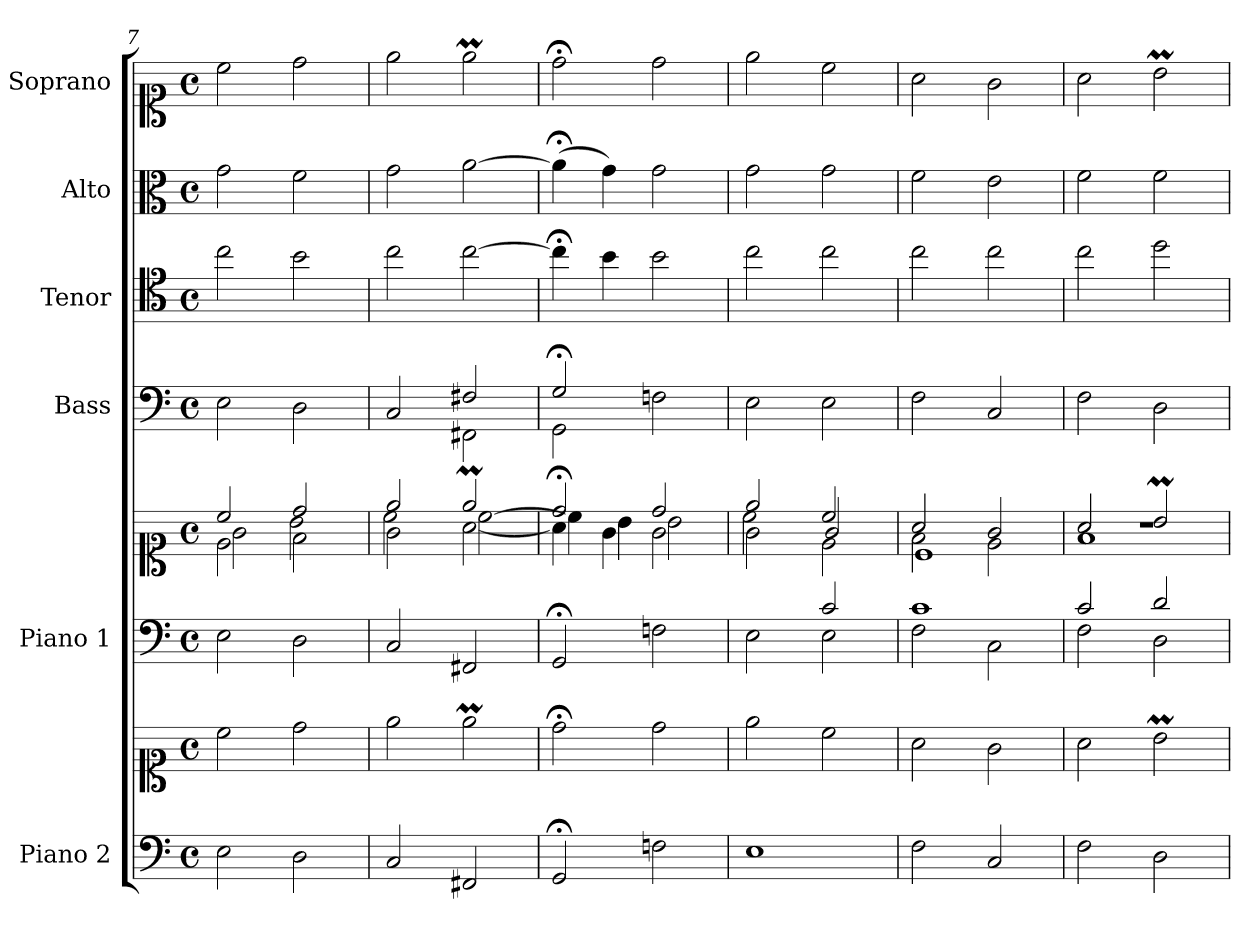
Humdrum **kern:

**kern	**kern	**kern	**kern	**kern	**kern	**kern	**kern
*part6	*part6	*part5	*part5	*part4	*part3	*part2	*part1
*staff8	*staff7	*staff6	*staff5	*staff4	*staff3	*staff2	*staff1
*I"Piano 2	*	*I"Piano 1	*	*I"Bass	*I"Tenor	*I"Alto	*I"Soprano
*I'Pno 2	*	*I'Pno 1	*	*I'B.	*I'T.	*I'A.	*I'S.
!!LO:PB:g=z
*clefF4	*clefC1	*clefF4	*clefC1	*clefF4	*clefC4	*clefC3	*clefC1
*	*	*	*	*	*ITrd7c12	*	*
*k[]	*k[]	*k[]	*k[]	*k[]	*k[]	*k[]	*k[]
*M4/4	*M4/4	*M4/4	*M4/4	*M4/4	*M4/4	*M4/4	*M4/4
*met(c)	*met(c)	*met(c)	*met(c)	*met(c)	*met(c)	*met(c)	*met(c)
=7	=7	=7	=7	=7	=7	=7	=7
*	*	*	*^	*	*	*	*
*	*	*	*	*^	*	*	*	*
2E\	2cc\	2E\	2cc/	2e\	2g\	2E\	2c\	2g\	2cc\
2D\	2dd\	2D\	2dd/	2f\	2b\	2D\	2B\	2f\	2dd\
=8	=8	=8	=8	=8	=8	=8	=8	=8	=8
*	*	*	*	*	*	*^	*	*	*
2C/	2ee\	2C/	2ee/	2g\	2cc\	2C/	2ryy	2c\	2g\	2ee\
2FF#X/	2eem\	2FF#X/	2eem/	[<2a\	[<2cc\	2F#X/	2FF#X\	[>2c\	[>2a\	2eem\
=9	=9	=9	=9	=9	=9	=9	=9	=9	=9	=9
2GG;/	2dd;<\	2GG;/	2dd;</	4a\]	4cc\]	2G;</	2GG\	4c;<\]	(4a;<\]	2dd;<\
.	.	.	.	4g\	4b\	.	.	4B\	4g\)	.
2Fn\	2dd\	2Fn\	2dd/	2g\	2b\	2Fn\	2ryy	2B\	2g\	2dd\
*	*	*	*	*	*	*v	*v	*	*	*
=10	=10	=10	=10	=10	=10	=10	=10	=10	=10
*	*	*^	*	*	*^	*	*	*	*
1E\	2ee\	2ryy	2E\	2ee/	2g\	2cc\	2ryy	2E\	2c\	2g\	2ee\
.	2cc\	2c/	2E\	2cc/	2ryy	2g/	2e\	2E\	2c\	2g\	2cc\
*	*	*	*	*	*	*v	*v	*	*	*	*
=11	=11	=11	=11	=11	=11	=11	=11	=11	=11	=11
2F\	2a\	1c/	2F\	2a/	2f\	1c\	2F\	2c\	2f\	2a\
2C/	2g\	.	2C\	2g/	2e\	.	2C/	2c\	2e\	2g\
=12	=12	=12	=12	=12	=12	=12	=12	=12	=12	=12
2F\	2a\	2c/	2F\	2a/	1f\	1r	2F\	2c\	2f\	2a\
2D\	2bm\	2d/	2D\	2bm/	.	.	2D\	2d\	2f\	2bm\
*	*	*v	*v	*	*	*	*	*	*	*
*	*	*	*v	*v	*v	*	*	*	*
=	=	=	=	=	=	=	=
*-	*-	*-	*-	*-	*-	*-	*-
